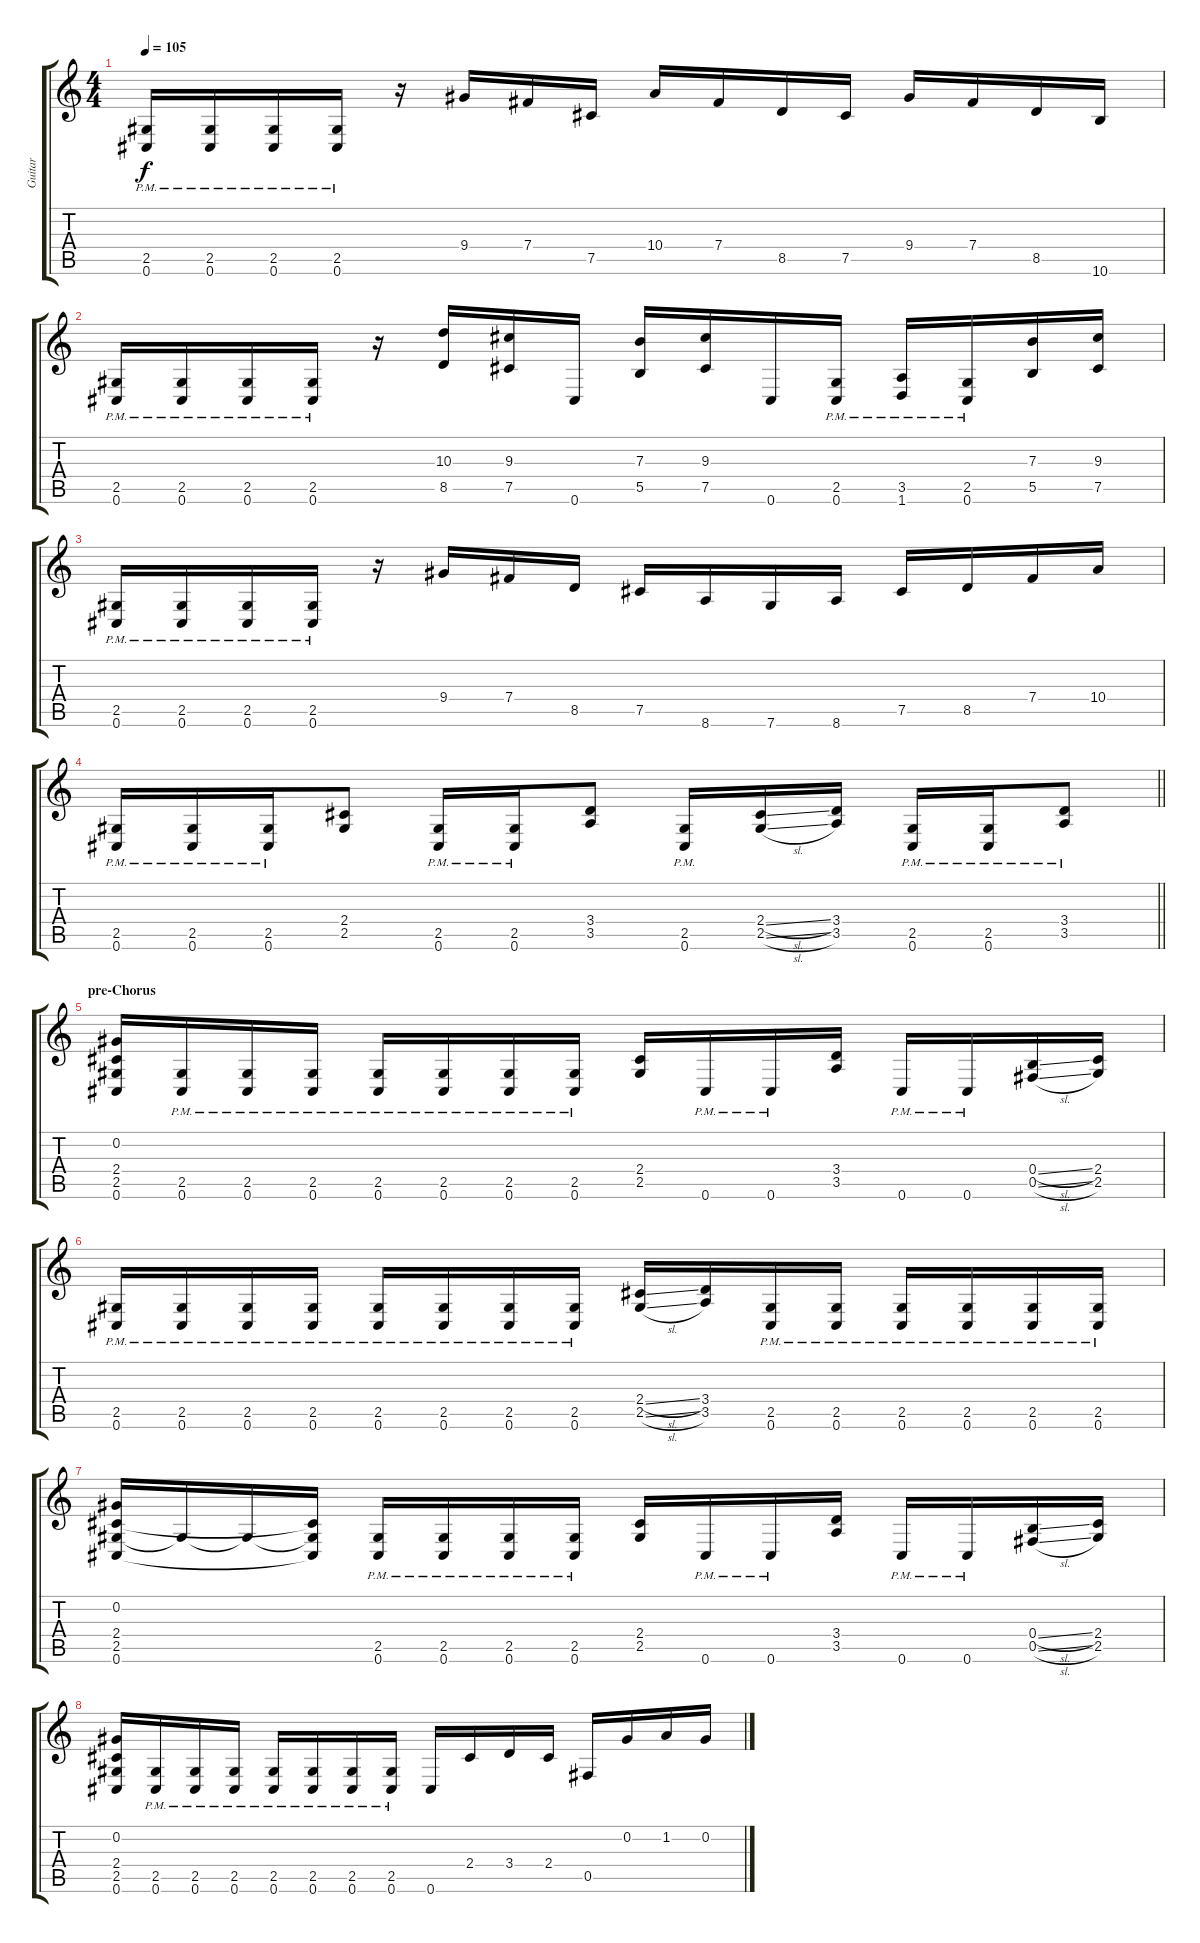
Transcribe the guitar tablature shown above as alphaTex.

\track ("Guitar" "Guitar") {instrument distortionguitar}
\staff {score tabs}
\tuning (Db4 Ab3 E3 B2 Gb2 Db2) {hide}
\ts (4 4)
\tempo 105
\clef g2
\ks c
(2.5{pm} 0.6{pm}).16{dy f} (2.5{pm} 0.6{pm}).16 (2.5{pm} 0.6{pm}).16 (2.5{pm} 0.6{pm}).16 r.16 9.4.16 7.4.16 7.5.16 10.4.16 7.4.16 8.5.16 7.5.16 9.4.16 7.4.16 8.5.16 10.6.16 |
(2.5{pm} 0.6{pm}).16 (2.5{pm} 0.6{pm}).16 (2.5{pm} 0.6{pm}).16 (2.5{pm} 0.6{pm}).16 r.16 (10.3 8.5).16 (9.3 7.5).16 0.6.16 (7.3 5.5).16 (9.3 7.5).16 0.6.16 (2.5{pm} 0.6{pm}).16 (3.5{pm} 1.6{pm}).16 (2.5{pm} 0.6{pm}).16 (7.3 5.5).16 (9.3 7.5).16 |
(2.5{pm} 0.6{pm}).16 (2.5{pm} 0.6{pm}).16 (2.5{pm} 0.6{pm}).16 (2.5{pm} 0.6{pm}).16 r.16 9.4.16 7.4.16 8.5.16 7.5.16 8.6.16 7.6.16 8.6.16 7.5.16 8.5.16 7.4.16 10.4.16 |
\barLineRight lightlight
(2.5{pm} 0.6{pm}).16 (2.5{pm} 0.6{pm}).16 (2.5{pm} 0.6{pm}).16 (2.4 2.5).8 (2.5{pm} 0.6{pm}).16 (2.5{pm} 0.6{pm}).16 (3.4 3.5).8 (2.5{pm} 0.6{pm}).16 (2.4{sl} 2.5{sl}).16 (3.4 3.5).16 (2.5{pm} 0.6{pm}).16 (2.5{pm} 0.6{pm}).16 (3.4 3.5{pm}).8 |
\section ("" "pre-Chorus")
(0.2 2.4 2.5 0.6).16 (2.5{pm} 0.6{pm}).16 (2.5{pm} 0.6{pm}).16 (2.5{pm} 0.6{pm}).16 (2.5{pm} 0.6{pm}).16 (2.5{pm} 0.6{pm}).16 (2.5{pm} 0.6{pm}).16 (2.5{pm} 0.6{pm}).16 (2.4 2.5).16 0.6{pm}.16 0.6{pm}.16 (3.4 3.5).16 0.6{pm}.16 0.6{pm}.16 (0.4{sl} 0.5{sl}).16 (2.4 2.5).16 |
(2.5{pm} 0.6{pm}).16 (2.5{pm} 0.6{pm}).16 (2.5{pm} 0.6{pm}).16 (2.5{pm} 0.6{pm}).16 (2.5{pm} 0.6{pm}).16 (2.5{pm} 0.6{pm}).16 (2.5{pm} 0.6{pm}).16 (2.5{pm} 0.6{pm}).16 (2.4{sl} 2.5{sl}).16 (3.4 3.5).16 (2.5{pm} 0.6{pm}).16 (2.5{pm} 0.6{pm}).16 (2.5{pm} 0.6{pm}).16 (2.5{pm} 0.6{pm}).16 (2.5{pm} 0.6{pm}).16 (2.5{pm} 0.6{pm}).16 |
(0.2 2.4 2.5 0.6).16 2.5{t}.16 2.5{t}.16 (2.4{t} 2.5{t} 0.6{t}).16 (2.5{pm} 0.6{pm}).16 (2.5{pm} 0.6{pm}).16 (2.5{pm} 0.6{pm}).16 (2.5{pm} 0.6{pm}).16 (2.4 2.5).16 0.6{pm}.16 0.6{pm}.16 (3.4 3.5).16 0.6{pm}.16 0.6{pm}.16 (0.4{sl} 0.5{sl}).16 (2.4 2.5).16 |
(0.2 2.4 2.5 0.6).16 (2.5{pm} 0.6{pm}).16 (2.5{pm} 0.6{pm}).16 (2.5{pm} 0.6{pm}).16 (2.5{pm} 0.6{pm}).16 (2.5{pm} 0.6{pm}).16 (2.5{pm} 0.6{pm}).16 (2.5{pm} 0.6{pm}).16 0.6.16 2.4.16 3.4.16 2.4.16 0.5.16 0.2.16 1.2.16 0.2.16
